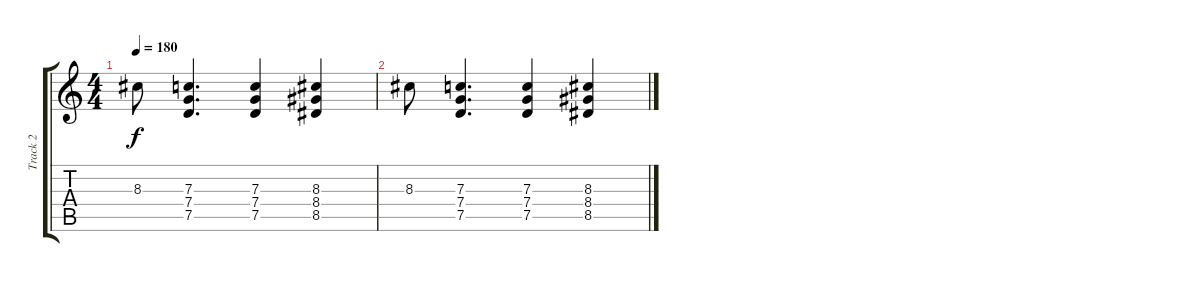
\track ("Track 2" "Track 2") {instrument distortionguitar}
\staff {score tabs}
\tuning (D4 A3 F3 C3 G2 D2) {hide}
\ts (4 4)
\tempo 180
\clef g2
\ks c
8.3.8{dy f} (7.3 7.4 7.5).4{d} (7.3 7.4 7.5).4 (8.3 8.4 8.5).4 |
8.3.8 (7.3 7.4 7.5).4{d} (7.3 7.4 7.5).4 (8.3 8.4 8.5).4
